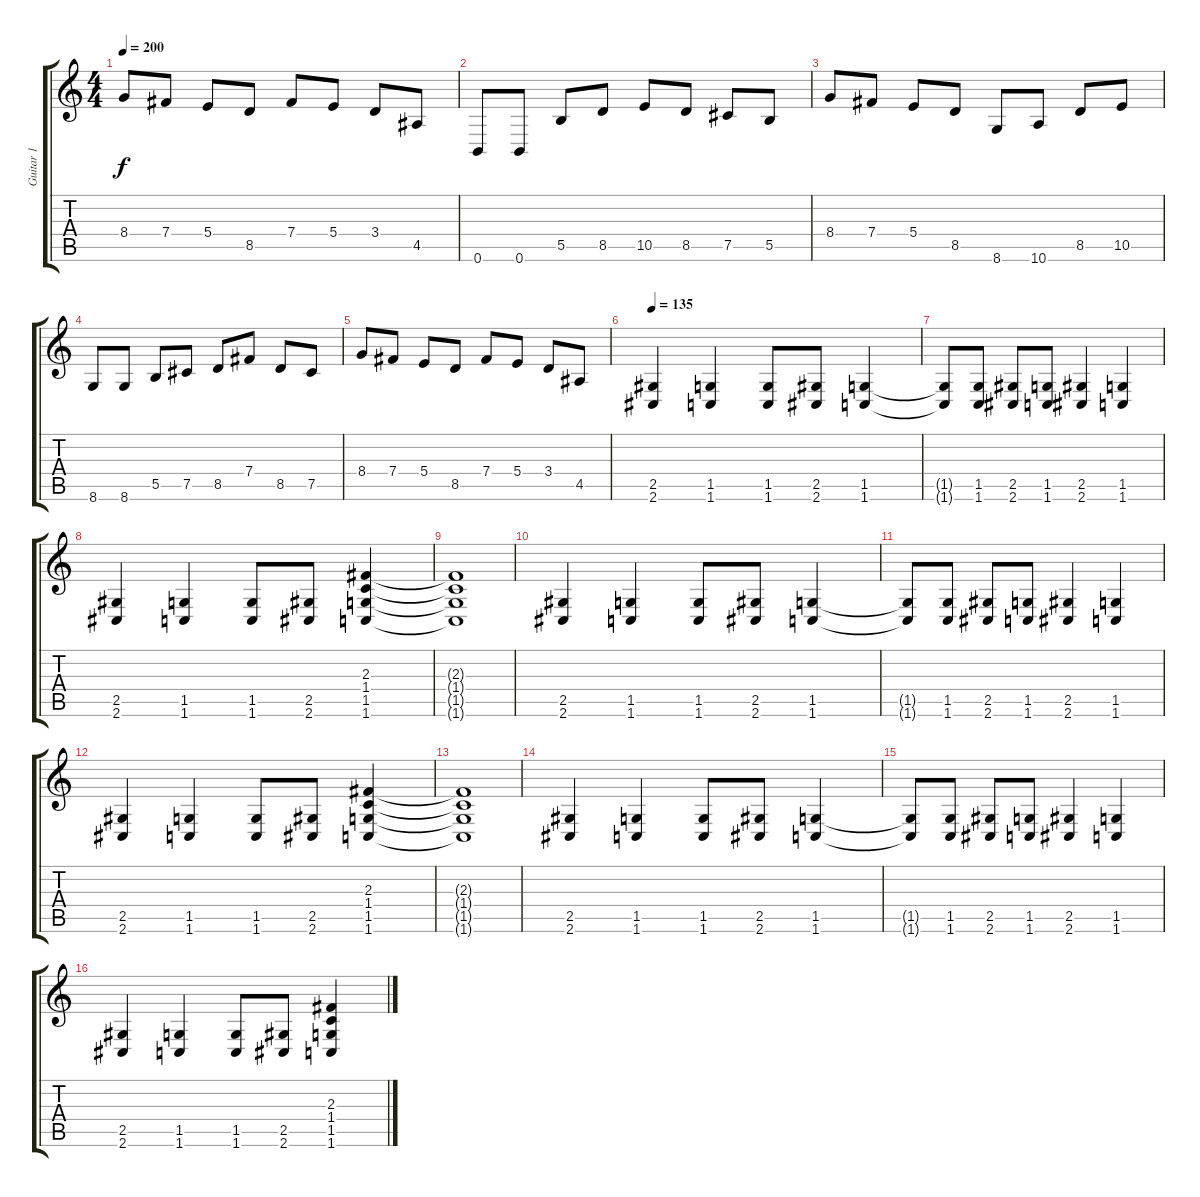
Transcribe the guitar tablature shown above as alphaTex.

\track ("Guitar 1" "Guitar 1") {instrument distortionguitar}
\staff {score tabs}
\tuning (Db4 Ab3 E3 B2 Gb2 B1) {hide}
\ts (4 4)
\tempo 200
\clef g2
\ks c
8.4.8{dy f} 7.4.8 5.4.8 8.5.8 7.4.8 5.4.8 3.4.8 4.5.8 |
0.6.8 0.6.8 5.5.8 8.5.8 10.5.8 8.5.8 7.5.8 5.5.8 |
8.4.8 7.4.8 5.4.8 8.5.8 8.6.8 10.6.8 8.5.8 10.5.8 |
8.6.8 8.6.8 5.5.8 7.5.8 8.5.8 7.4.8 8.5.8 7.5.8 |
8.4.8 7.4.8 5.4.8 8.5.8 7.4.8 5.4.8 3.4.8 4.5.8 |
\tempo 135
(2.5 2.6).4{balance 8} (1.5 1.6).4 (1.5 1.6).8 (2.5 2.6).8 (1.5 1.6).4 |
(1.5{t} 1.6{t}).8 (1.5 1.6).8 (2.5 2.6).8 (1.5 1.6).8 (2.5 2.6).4 (1.5 1.6).4 |
(2.5 2.6).4 (1.5 1.6).4 (1.5 1.6).8 (2.5 2.6).8 (2.3 1.4 1.5 1.6).4 |
(2.3{t} 1.4{t} 1.5{t} 1.6{t}).1 |
(2.5 2.6).4 (1.5 1.6).4 (1.5 1.6).8 (2.5 2.6).8 (1.5 1.6).4 |
(1.5{t} 1.6{t}).8 (1.5 1.6).8 (2.5 2.6).8 (1.5 1.6).8 (2.5 2.6).4 (1.5 1.6).4 |
(2.5 2.6).4 (1.5 1.6).4 (1.5 1.6).8 (2.5 2.6).8 (2.3 1.4 1.5 1.6).4 |
(2.3{t} 1.4{t} 1.5{t} 1.6{t}).1 |
(2.5 2.6).4 (1.5 1.6).4 (1.5 1.6).8 (2.5 2.6).8 (1.5 1.6).4 |
(1.5{t} 1.6{t}).8 (1.5 1.6).8 (2.5 2.6).8 (1.5 1.6).8 (2.5 2.6).4 (1.5 1.6).4 |
(2.5 2.6).4 (1.5 1.6).4 (1.5 1.6).8 (2.5 2.6).8 (2.3 1.4 1.5 1.6).4
